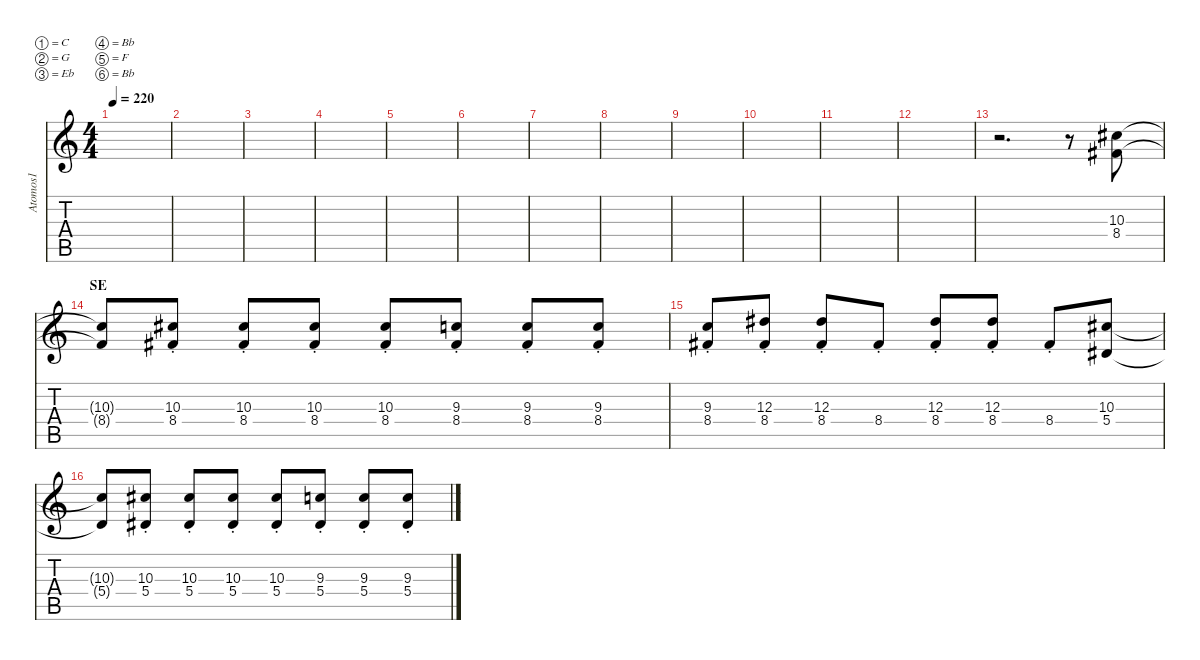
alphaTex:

\defaultSystemsLayout 4
\hideDynamics
\bracketExtendMode nobrackets
\otherSystemsTrackNameOrientation horizontal
\track ("Atomos1" "Atomos1") {instrument overdrivenguitar}
\staff {score tabs}
\tuning (C4 G3 Eb3 Bb2 F2 Bb1)
\ts (4 4)
\tempo 220
\clef g2
\ks c
|
|
|
|
|
|
|
|
|
|
|
|
r.2{d beam Down} r.8{beam Down} (10.3{acc #} 8.4{acc #}).8{beam Up} |
\section ("" "SE")
(10.3{t acc #} 8.4{t acc #}).8{beam Up} (10.3{st acc #} 8.4{st acc #}).8{beam Up} (10.3{st acc #} 8.4{st acc #}).8{beam Up} (10.3{st acc #} 8.4{st acc #}).8{beam Up} (10.3{st acc #} 8.4{st acc #}).8{beam Up} (9.3{st} 8.4{st acc #}).8{beam Up} (9.3{st} 8.4{st acc #}).8{beam Up} (9.3{st} 8.4{st acc #}).8{beam Up} |
(8.4{st acc #} 9.3{st}).8{beam Up} (8.4{st acc #} 12.3{st acc #}).8{beam Up} (8.4{st acc #} 12.3{st acc #}).8{beam Up} 8.4{st acc #}.8{beam Up} (8.4{st acc #} 12.3{st acc #}).8{beam Up} (8.4{st acc #} 12.3{st acc #}).8{beam Up} 8.4{st acc #}.8{beam Up} (5.4{acc #} 10.3{acc #}).8{beam Up} |
(5.4{t acc #} 10.3{t acc #}).8{beam Up} (5.4{st acc #} 10.3{st acc #}).8{beam Up} (5.4{st acc #} 10.3{st acc #}).8{beam Up} (5.4{st acc #} 10.3{st acc #}).8{beam Up} (5.4{st acc #} 10.3{st acc #}).8{beam Up} (5.4{st acc #} 9.3{st}).8{beam Up} (5.4{st acc #} 9.3{st}).8{beam Up} (5.4{st acc #} 9.3{st}).8{beam Up}
